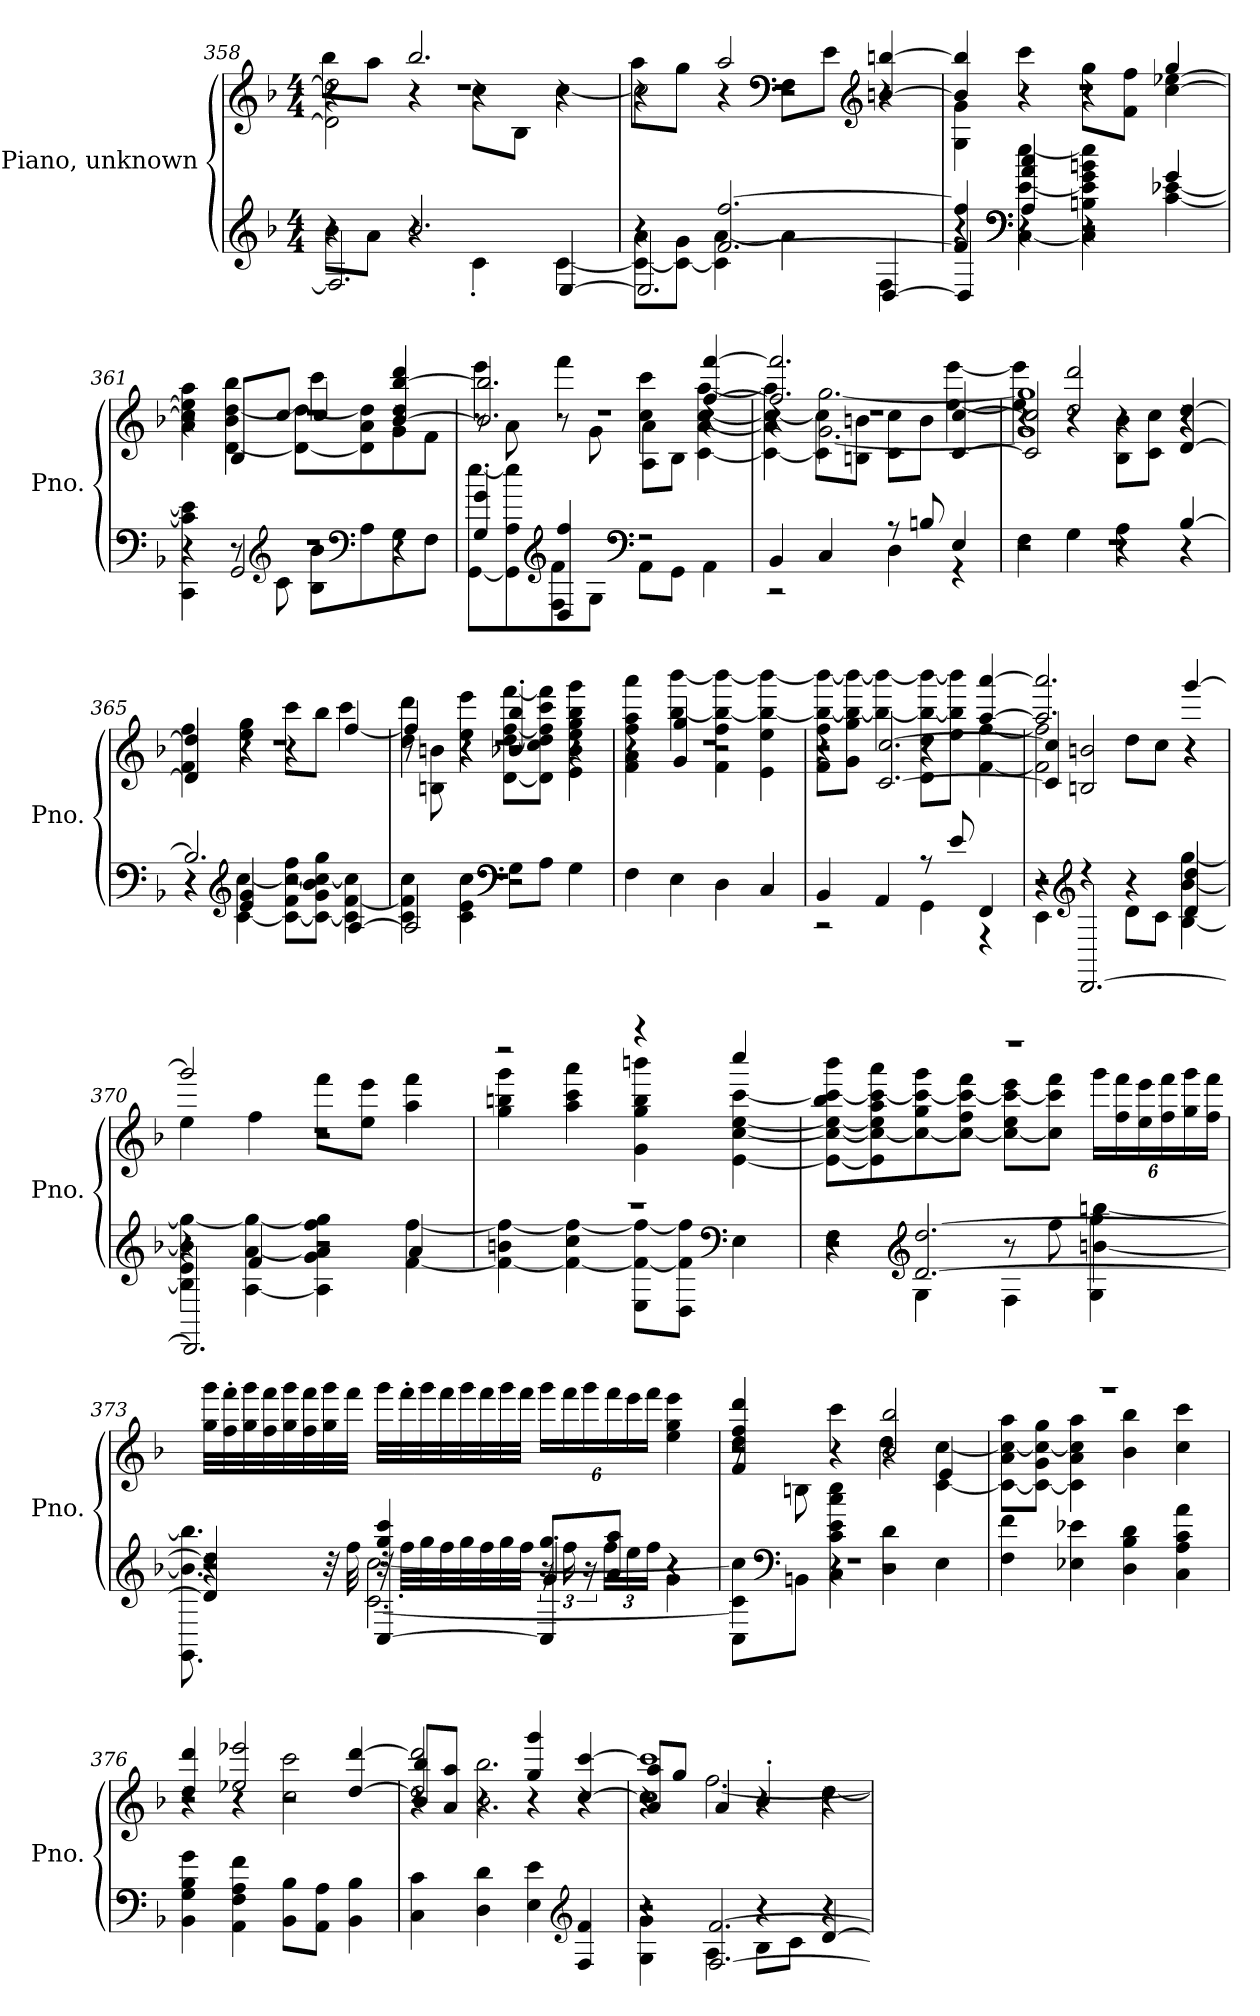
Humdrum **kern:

**kern	**kern
*part1	*part1
*staff2	*staff1
*I"Piano, unknown	*
*I'Pno.	*
*clefG2	*clefG2
*k[b-]	*k[b-]
*M4/4	*M4/4
=358	=358
*^	*^
*	*^	*	*^
*	*	*	*	*	*^
4r	8b-\L	2.F/]	1r	2d\] 2dd\]	4r	8bb-\L
.	8a\J	.	.	.	.	8aa\J
2.b-/	4r	.	.	.	2.bb-/	4r
.	4c'\	.	.	4r	.	8cc\L
.	.	.	.	.	.	8B-\J
.	[4c\	[4E/	.	[4cc\	.	4r
=359	=359	=359	=359	=359	=359	=359
4r	8c\_ 8a\L	2.E/]	1r	2cc\]	4r	8aa\L
.	8c\_ 8g\J	.	.	.	.	8gg\J
[2.f/ [2.ff/	4c\] [4a\	.	.	.	2aa/	4r
*	*	*	*clefF4	*	*	*
.	4a\]	.	.	2r	.	8F\L
.	.	.	.	.	.	8e\J
*	*	*	*clefG2	*	*	*
.	4F\	[4D/	.	.	[4bn/ [4bbn/	4r
*	*	*	*	*	*v	*v
!!LO:LB:g=z
=360	=360	=360	=360	=360	=360
4f/] 4ff/]	4r	4D/]	1r	4b/] 4bb/]	4G\ 4g\
*clefF4	*	*	*	*	*
4r	[4C\ [4e\ [4ee\	4A/ 4a/ 4cc/	.	4r	4ccc\
2r	4C\] 4Bn\ 4e\] 4g\ 4bn\ 4ee\]	4r	.	4r	8gg\L
.	.	.	.	.	8f\ 8ff\J
.	[4c\ [4e-X\	4g/	.	4gg/	[4cc\ [4ee-X\
=361	=361	=361	=361	=361	=361
*	*	*	*	*	*^
1r	4CC\ 4c\] 4e-\]	4r	1r	2r	4r	4a\ 4cc\] 4ee-\] 4aa\
.	8r	2GG/	.	.	8B-/L	[4d\ 4b-\ [4dd\ 4bb-\
*clefG2	*	*	*	*	*	*
.	8c\	.	.	.	[8cc/J	.
.	8B-\ 8b-\L	.	.	4ccc\	4cc/]	8d\_ 8dd\_L
*clefF4	*	*	*	*	*	*
.	8A\	.	.	.	.	8d\] 8a\ 8dd\]
.	8G\	4r	.	4r	[4b-/ 4dd/ [4bb-/ 4ddd/	8g\
.	8F\J	.	.	.	.	8f\J
*	*v	*v	*	*	*	*
=362	=362	=362	=362	=362	=362
4G/' 4g/'	[8GG\ [8ee\L	1r	4eee\	2.b-/] 2.bb-/]	8r
.	8GG\] 8A\ 8ee\]	.	.	.	8a\
*clefG2	*	*	*	*	*
4D/ 4ff/	8F\ 8f\	.	4fff\	.	8r
.	8G\J	.	.	.	8g\
*clefF4	*	*	*	*	*
2r	8AA\L	.	4cc\ 4ccc\	.	8A\ 8a\L
.	8GG\J	.	.	.	8B-\J
.	4AA\	.	4r	[4ff/ [4fff/	[4c\ [4a\ [4cc\ [4aa\
!!LO:LB:g=z	!!	!!	!!
=363	=363	=363	=363	=363	=363
4BB-/	2r	1r	4r	2.ff/] 2.fff/]	4c\_ 4a\] 4cc\_ 4aa\]
4C/	.	.	[2.g\ [2.gg\	.	8c\] 8cc\]L
.	.	.	.	.	8Bn\ 8bn\J
8r	4D\	.	.	.	8c\ 8cc\L
8Bn/	.	.	.	.	8b\J
4E/	4r	.	.	[4c/ [4cc/	[4ee\ [4eee\
=364	=364	=364	=364	=364	=364
*	*^	*	*	*	*
1r	4F\	2r	4r	1g] 1gg]	2c/] 2cc/]	4ee\] 4eee\]
.	4G\	.	2dd/ 2ddd/	.	.	4r
.	4A\	4r	.	.	4r	8B-\ 8b-\L
.	.	.	.	.	.	8c\ 8cc\J
.	4r	[4B-/	4r	.	[4d/ [4dd/	4r
*	*	*	*	*	*v	*v
=365	=365	=365	=365	=365	=365
4r	4r	2.B-/]	1r	4d/] 4dd/]	4f\ 4ff\
*clefG2	*	*	*	*	*
4e/ 4g/	[4c\ [4cc\	.	.	4r	4ee\ 4gg\
2r	8c\_ 8f\ 8cc\_ 8ff\L	.	.	4r	8ccc\L
.	8c\_ 8g\ 8b-\ 8cc\_ 8gg\J	.	.	.	8bb-\J
.	4c\] [4f\ 4cc\]	[4A/	.	[4ff/	4ccc\
=366	=366	=366	=366	=366	=366
*	*	*	*	*	*^
1r	4c\ 4f\] 4cc\	2A/]	1r	4dd\ 4ddd\	4ff/]	8r
.	.	.	.	.	.	8Bn\ 8bn\
.	4c\ 4e\ 4cc\	.	.	4r	4r	4ee\ 4eee\
*clefF4	*	*	*	*	*	*
.	8G\L	2r	.	2r	4b-X/' 4bb-/'	[8d\ [8dd\ [8ff\ [8fff\L
.	8A\J	.	.	.	.	8d\] 8cc\ 8dd\] 8ff\] 8ccc\ 8fff\]J
.	4G\	.	.	.	4r	4e\ 4b-\ 4ee\ 4gg\ 4bb-\ 4ggg\
*v	*v	*v	*	*	*	*
*	*	*	*v	*v
!!LO:PB:g=z
=367	=367	=367	=367
4F\	1r	4f\ 4a\ 4ff\ 4aa\ 4aaa\	4r
4E\	.	[4bb-\ [4bbb-\	4g/ 4gg/
4D\	.	4f\ 4ff\ 4bb-\_ 4bbb-\_	2r
4C/	.	4e\ 4ee\ 4bb-\_ 4bbb-\_	.
=368	=368	=368	=368
*^	*	*	*
4BB-/	2r	2r	8f\ 8ff\ 8bb-\_ 8bbb-\_L	4r
.	.	.	8g\ 8gg\ 8bb-\_ 8bbb-\_J	.
4AA/	.	.	4bb-\_ 4bbb-\_	[2.c/ [2.cc/
8r	4GG\	4r	8d\ 8dd\ 8bb-\_ 8bbb-\_L	.
8e/	.	.	8ee\ 8bb-\] 8bbb-\]J	.
4FF/	4r	[4aa/ [4aaa/	[4f\ [4ff\	.
=369	=369	=369	=369	=369
*	*^	*	*	*
2r	4EE\	4r	2.aa/] 2.aaa/]	2f\] 2ff\]	4c/] 4cc/]
*clefG2	*	*	*	*	*
.	4r	[2.DD/	.	.	2Bn/ 2bn/
4r	8d\L	.	.	8dd\L	.
.	8c\J	.	.	8cc\J	.
4d/ 4dd/	[4B-\ [4b-\ [4gg\	.	4r	4r	[4ggg/
=370	=370	=370	=370	=370	=370
4r	4B-\] 4e\ 4b-\] 4gg\_	2.DD/]	1r	4ee\	2ggg/]
4f/	[4A\ [4a\ 4gg\_	.	.	4ff\	.
2r	4A\] 4g\ 4a\] 4ff\ 4gg\]	.	.	8fff\L	2r
.	.	.	.	8ee\ 8eee\J	.
.	[4f\ [4ff\	4a/	.	4aa\ 4fff\	.
*	*v	*v	*	*	*
*	*	*	*v	*v
!!LO:LB:g=z
=371	=371	=371	=371
1r	4f\_ 4bn\ 4ff\_	2r	4gg\ 4bbn\ 4ggg\
.	4f\_ 4cc\ 4ff\_	.	4aa\ 4ccc\ 4aaa\
.	8E\ 8f\_ 8ff\_L	4r	4g\ 4gg\ 4bb\ 4bbbn\
.	8D\ 8f\] 8ff\]J	.	.
*clefF4	*	*	*
.	4E\	4cccc/	[4e\ [4cc\ [4ee\ [4ccc\
=372	=372	=372	=372
*	*^	*	*
4r	4F\	2r	1r	8e\_ 8cc\_ 8ee\_ 8bb-\ 8ccc\_ 8bbb-\L
.	.	.	.	8e\] 8cc\_ 8ee\] 8aa\ 8ccc\_ 8aaa\
*clefG2	*	*	*	*
[2.d/ [2.dd/	4G\	.	.	8cc\_ 8gg\ 8ccc\_ 8ggg\
.	.	.	.	8cc\_ 8ff\ 8ccc\_ 8fff\J
.	8r	4F\	.	8cc\_ 8ee\ 8ccc\_ 8eee\L
.	8ff\	.	.	8cc\] 8ccc\] 8fff\J
*	*	*	*	*Xbrackettup
.	[4bn\ [4bbn\	4G\' 4gg\'	.	24ggg\LL
.	.	.	.	24ff\ 24fff\
.	.	.	.	24ee\ 24eee\
.	.	.	.	24ff\ 24fff\
.	.	.	.	24gg\ 24ggg\
.	.	.	.	24ff\ 24fff\JJ
*	*	*	*v	*v
!!LO:LB:g=z
=373	=373	=373	=373
*	*	*^	*
4d/] 4dd/]	8.GG\ 8.b\] 8.bb\]	2r	4r	32gg\ 32ggg\LLL
.	.	.	.	32ff\' 32fff\'
.	.	.	.	32gg\ 32ggg\
.	.	.	.	32ff\ 32fff\
.	.	.	.	32gg\ 32ggg\
.	.	.	.	32ff\ 32fff\
.	32r	.	.	32gg\ 32ggg\
.	32ff\	.	.	32fff\JJJ
[4C/ 4gg/ 4ccc/	32r	.	[2.c\ [2.cc\	32ggg\LLL
.	32ff'\LLL	.	.	32fff'\
.	32gg\	.	.	32ggg\
.	32ff\	.	.	32fff\
.	32gg\	.	.	32ggg\
.	32ff\	.	.	32fff\
.	32gg\	.	.	32ggg\
.	32ff\JJJ	.	.	32fff\JJJ
8C/] 8gg/L	24r	4g'/	.	24ggg\LL
.	24ff\	.	.	24fff\
.	24r	.	.	24ggg\
*	*Xbrackettup	*	*	*
8a/ 8aa/J	24ff\LL	.	.	24fff\
.	24ee\	.	.	24eee\
.	24ff\JJ	.	.	24fff\JJ
4r	4g\	4r	.	4ee\ 4gg\ 4eee\
*	*	*v	*v	*
=374	=374	=374	=374
*	*	*	*^
*	*	*	*	*^
1r	8C\L	4c\] 4cc\]	4f/ 4dd/ 4ff/ 4ddd/	8r	2r
*clefF4	*	*	*	*	*
.	8BBn\J	.	.	8Bn\	.
.	4C\ 4c\ 4e\ 4cc\ 4ee\	4r	4r	4ccc\	.
.	4D\ 4d\	2r	2b-/ 2bb-/	4dd\	4r
.	4E\	.	.	[4c\ [4cc\	4e/
*v	*v	*v	*	*	*
*	*	*v	*v
!!LO:LB:g=z
=375	=375	=375
4F\ 4f\	1r	8c\_ 8a\ 8cc\_ 8aa\L
.	.	8c\_ 8g\ 8cc\_ 8gg\J
4E-X\ 4e-X\	.	4c\] 4a\ 4cc\] 4aa\
4D\ 4B-\ 4d\	.	4b-\ 4bb-\
4C\ 4A\ 4c\ 4a\	.	4cc\ 4ccc\
=376	=376	=376
*	*	*^
4BB-\ 4G\ 4B-\ 4g\	4r	2r	4dd/ 4ddd/
4AA\ 4F\ 4A\ 4f\	2ee-X/ 2eee-X/	.	4r
8BB-\ 8B-\L	.	2cc\ 2ccc\	2r
8AA\ 8A\J	.	.	.
4BB-\ 4B-\	[4dd/ [4ddd/	.	.
=377	=377	=377	=377
4C\ 4c\	2dd/] 2ddd/]	4r	8b-/ 8bb-/L
.	.	.	8a/ 8aa/J
4D\ 4d\	.	2.b-\ 2.bb-\	4r
4E\ 4e\	4r	.	4gg/ 4ggg/
*clefG2	*	*	*
4F/ 4f/	[4cc/ [4ccc/	.	4r
=378	=378	=378	=378
*^	*	*	*^
*	*^	*	*	*	*
2r	4G\ 4g\	4r	1cc] 1ccc]	4r	8a/ 8aa/L	2r
.	.	.	.	.	8gg/J	.
.	4A\	[2.F/ [2.f/	.	[2.ff\	4a/	.
4r	8B-\L	.	.	.	4b-'/	4r
.	8c\J	.	.	.	.	.
[4d/	4r	.	.	.	4r	[4dd\
*v	*v	*v	*	*	*	*
*	*v	*v	*v	*v
=	=
*-	*-
